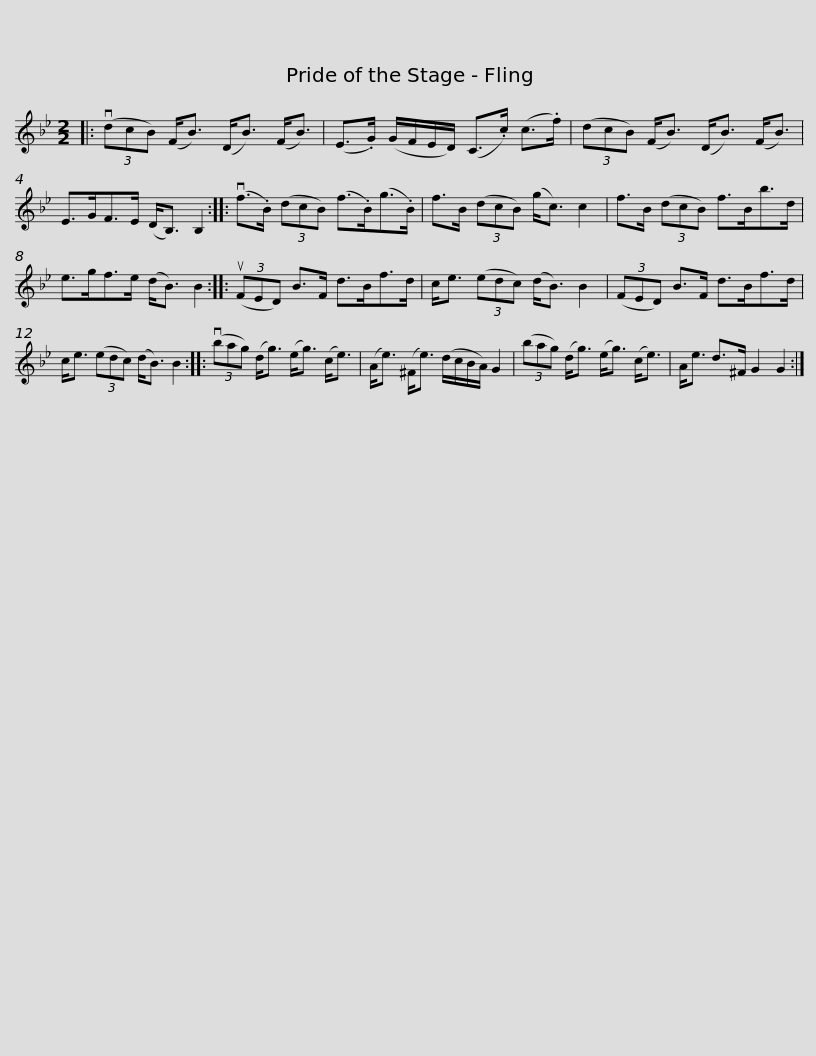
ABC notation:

X:1
L:1/8
M:2/2
I:linebreak $
K:Bb
V:1 treble
V:1
|: (3(vdcB) (F<B) (D<B) (F<B) | (E>.G) (G/F/E/D/) (C>.c) (c>.f) | (3(dcB) (F<B) (D<B) (F<B) | E>GF>E (D<B,) B,2 ::$ (vf>.B) (3(dcB) (f>.B)(g>.B) | %5
 f>B (3(dcB) (g<c) c2 | f>B (3(dcB) f>Bb>d | e>gf>e (d<B) B2 ::$ (3(uFED) B>F d>Bf>d | c<e (3(edc) (d<B) B2 | %10
 (3(FED) B>F d>Bf>d | c<e (3(edc) (d<B) B2 ::$ (3(vbag) (d<g) (e<g) (c<e) | (A<e) (^F<e) (d/c/B/A/) G2 | (3(bag) (d<g) (e<g) (c<e) | %15
 A<e d>^F G2 G2 :| %16
